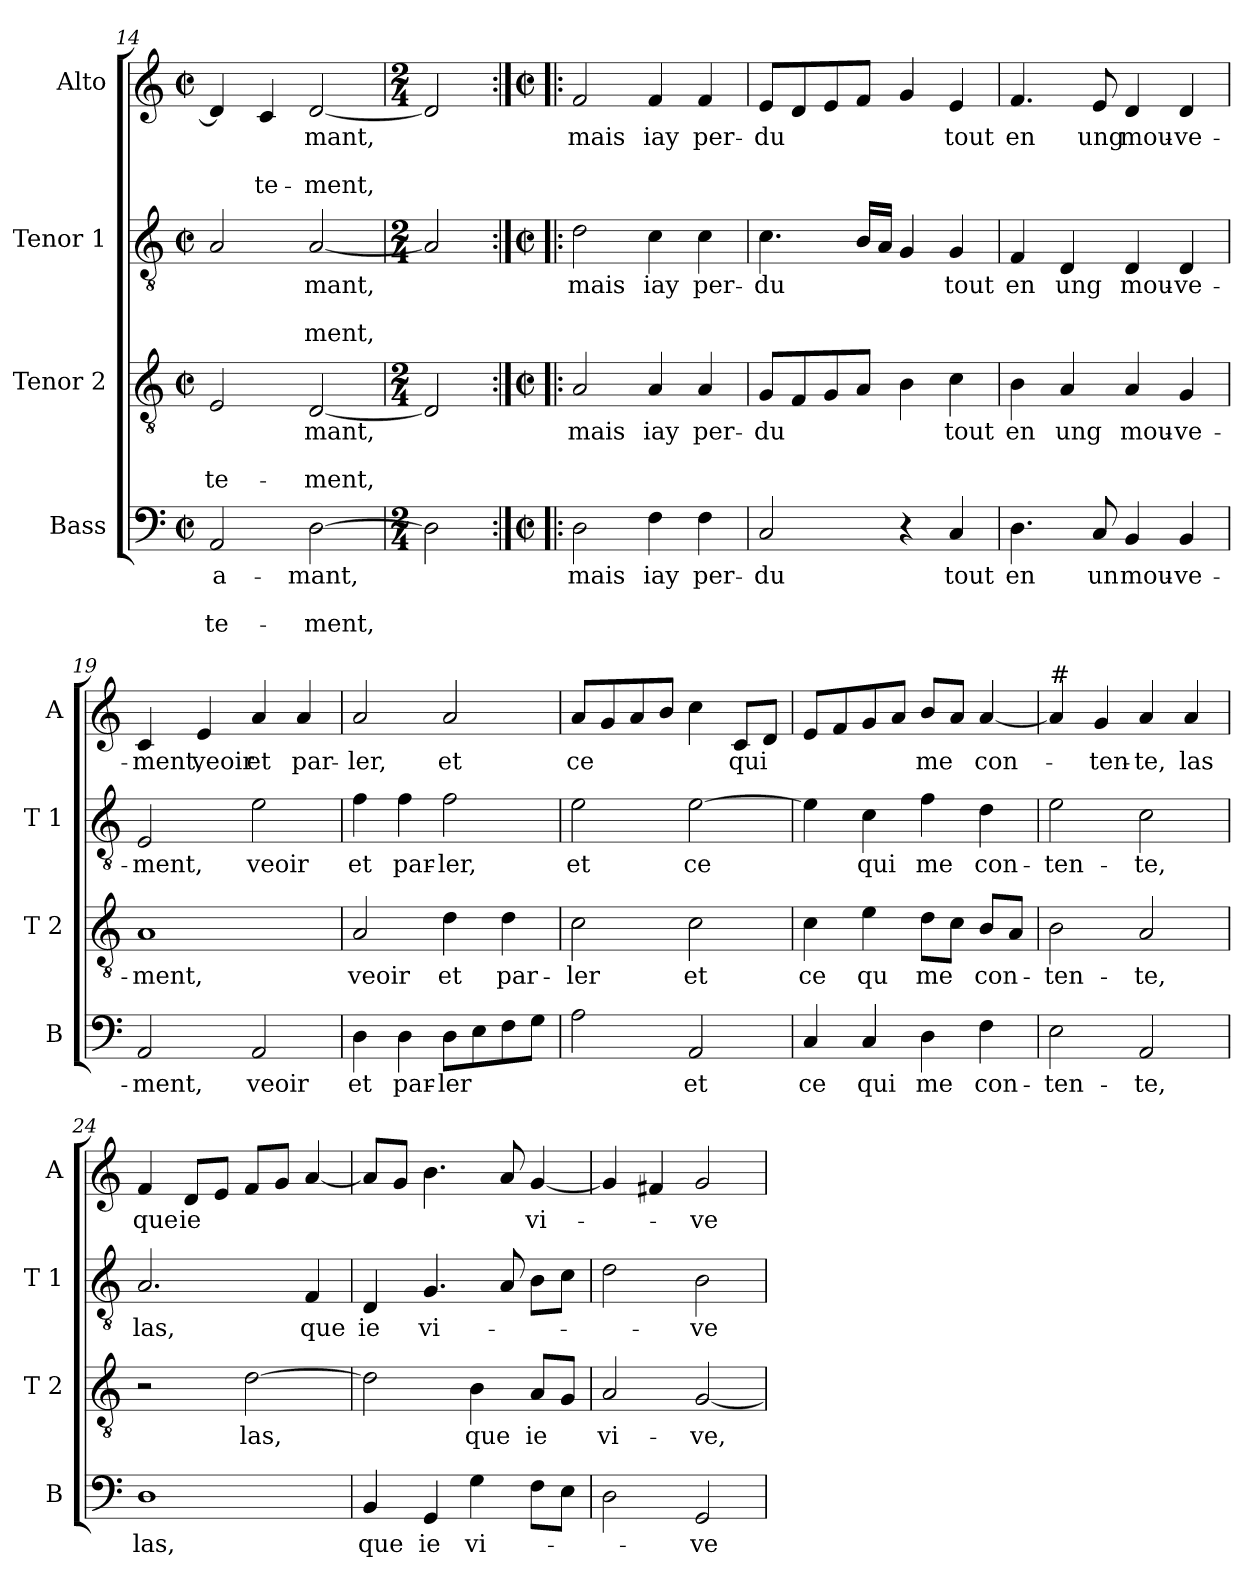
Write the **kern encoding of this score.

**kern	**text	**text	**text	**kern	**text	**text	**text	**kern	**text	**text	**text	**kern	**text	**text	**text
*part4	*part4	*part4	*part4	*part3	*part3	*part3	*part3	*part2	*part2	*part2	*part2	*part1	*part1	*part1	*part1
*staff4	*staff4	*staff4	*staff4	*staff3	*staff3	*staff3	*staff3	*staff2	*staff2	*staff2	*staff2	*staff1	*staff1	*staff1	*staff1
*I"Bass	*	*	*	*I"Tenor 2	*	*	*	*I"Tenor 1	*	*	*	*I"Alto	*	*	*
*I'B	*	*	*	*I'T 2	*	*	*	*I'T 1	*	*	*	*I'A	*	*	*
*clefF4	*	*	*	*clefGv2	*	*	*	*clefGv2	*	*	*	*clefG2	*	*	*
*k[]	*	*	*	*k[]	*	*	*	*k[]	*	*	*	*k[]	*	*	*
*C:	*	*	*	*C:	*	*	*	*C:	*	*	*	*C:	*	*	*
*M2/2	*	*	*	*M2/2	*	*	*	*M2/2	*	*	*	*M2/2	*	*	*
*met(c|)	*	*	*	*met(c|)	*	*	*	*met(c|)	*	*	*	*met(c|)	*	*	*
=14	=14	=14	=14	=14	=14	=14	=14	=14	=14	=14	=14	=14	=14	=14	=14
!	!LO:LY:b	!	!LO:LY:b	!	!	!	!LO:LY:b	!	!	!	!	!	!	!	!
2AA/	a-	.	-te-	2E/	.	.	-te-	2A/	.	.	.	4d/]	.	.	.
!	!	!	!	!	!	!	!	!	!	!	!	!	!	!	!LO:LY:b
.	.	.	.	.	.	.	.	.	.	.	.	4c/	.	.	-te-
!	!LO:LY:b	!	!LO:LY:b	!	!LO:LY:b	!	!LO:LY:b	!	!LO:LY:b	!	!LO:LY:b	!	!LO:LY:b	!	!LO:LY:b
[2D\	-mant,	.	-ment,	[2D/	-mant,	.	-ment,	[2A/	-mant,	.	-ment,	[2d/	-mant,	.	-ment,
=15	=15	=15	=15	=15	=15	=15	=15	=15	=15	=15	=15	=15	=15	=15	=15
*M2/4	*	*	*	*M2/4	*	*	*	*M2/4	*	*	*	*M2/4	*	*	*
2D\]	.	.	.	2D/]	.	.	.	2A/]	.	.	.	2d/]	.	.	.
!!LO:LB:g=z
=16:|!|:	=16:|!|:	=16:|!|:	=16:|!|:	=16:|!|:	=16:|!|:	=16:|!|:	=16:|!|:	=16:|!|:	=16:|!|:	=16:|!|:	=16:|!|:	=16:|!|:	=16:|!|:	=16:|!|:	=16:|!|:
*M2/2	*	*	*	*M2/2	*	*	*	*M2/2	*	*	*	*M2/2	*	*	*
*met(c|)	*	*	*	*met(c|)	*	*	*	*met(c|)	*	*	*	*met(c|)	*	*	*
!	!LO:LY:b	!	!	!	!LO:LY:b	!	!	!	!LO:LY:b	!	!	!	!LO:LY:b	!	!
2D\	mais	.	.	2A/	mais	.	.	2d\	mais	.	.	2f/	mais	.	.
!	!LO:LY:b	!	!	!	!LO:LY:b	!	!	!	!LO:LY:b	!	!	!	!LO:LY:b	!	!
4F\	iay	.	.	4A/	iay	.	.	4c\	iay	.	.	4f/	iay	.	.
!	!LO:LY:b	!	!	!	!LO:LY:b	!	!	!	!LO:LY:b	!	!	!	!LO:LY:b	!	!
4F\	per-	.	.	4A/	per-	.	.	4c\	per-	.	.	4f/	per-	.	.
=17	=17	=17	=17	=17	=17	=17	=17	=17	=17	=17	=17	=17	=17	=17	=17
!	!LO:LY:b	!	!	!	!LO:LY:b	!	!	!	!LO:LY:b	!	!	!	!LO:LY:b	!	!
2C/	-du	.	.	8G/L	-du	.	.	4.c\	-du	.	.	8e/L	-du	.	.
.	.	.	.	8F/	.	.	.	.	.	.	.	8d/	.	.	.
.	.	.	.	8G/	.	.	.	.	.	.	.	8e/	.	.	.
.	.	.	.	8A/J	.	.	.	16B/LL	.	.	.	8f/J	.	.	.
.	.	.	.	.	.	.	.	16A/JJ	.	.	.	.	.	.	.
4r	.	.	.	4B\	.	.	.	4G/	.	.	.	4g/	.	.	.
!	!LO:LY:b	!	!	!	!LO:LY:b	!	!	!	!LO:LY:b	!	!	!	!LO:LY:b	!	!
4C/	tout	.	.	4c\	tout	.	.	4G/	tout	.	.	4e/	tout	.	.
=18	=18	=18	=18	=18	=18	=18	=18	=18	=18	=18	=18	=18	=18	=18	=18
!	!LO:LY:b	!	!	!	!LO:LY:b	!	!	!	!LO:LY:b	!	!	!	!LO:LY:b	!	!
4.D\	en	.	.	4B\	en	.	.	4F/	en	.	.	4.f/	en	.	.
!	!	!	!	!	!LO:LY:b	!	!	!	!LO:LY:b	!	!	!	!	!	!
.	.	.	.	4A/	ung	.	.	4D/	ung	.	.	.	.	.	.
!	!LO:LY:b	!	!	!	!	!	!	!	!	!	!	!	!LO:LY:b	!	!
8C/	un	.	.	.	.	.	.	.	.	.	.	8e/	ung	.	.
!	!LO:LY:b	!	!	!	!LO:LY:b	!	!	!	!LO:LY:b	!	!	!	!LO:LY:b	!	!
4BB/	mou-	.	.	4A/	mou-	.	.	4D/	mou-	.	.	4d/	mou-	.	.
!	!LO:LY:b	!	!	!	!LO:LY:b	!	!	!	!LO:LY:b	!	!	!	!LO:LY:b	!	!
4BB/	-ve-	.	.	4G/	-ve-	.	.	4D/	-ve-	.	.	4d/	-ve-	.	.
=19	=19	=19	=19	=19	=19	=19	=19	=19	=19	=19	=19	=19	=19	=19	=19
!	!LO:LY:b	!	!	!	!LO:LY:b	!	!	!	!LO:LY:b	!	!	!	!LO:LY:b	!	!
2AA/	-ment,	.	.	1A	-ment,	.	.	2E/	-ment,	.	.	4c/	-ment,	.	.
!	!	!	!	!	!	!	!	!	!	!	!	!	!LO:LY:b	!	!
.	.	.	.	.	.	.	.	.	.	.	.	4e/	veoir	.	.
!	!LO:LY:b	!	!	!	!	!	!	!	!LO:LY:b	!	!	!	!LO:LY:b	!	!
2AA/	veoir	.	.	.	.	.	.	2e\	veoir	.	.	4a/	et	.	.
!	!	!	!	!	!	!	!	!	!	!	!	!	!LO:LY:b	!	!
.	.	.	.	.	.	.	.	.	.	.	.	4a/	par-	.	.
=20	=20	=20	=20	=20	=20	=20	=20	=20	=20	=20	=20	=20	=20	=20	=20
!	!LO:LY:b	!	!	!	!LO:LY:b	!	!	!	!LO:LY:b	!	!	!	!LO:LY:b	!	!
4D\	et	.	.	2A/	veoir	.	.	4f\	et	.	.	2a/	-ler,	.	.
!	!LO:LY:b	!	!	!	!	!	!	!	!LO:LY:b	!	!	!	!	!	!
4D\	par-	.	.	.	.	.	.	4f\	par-	.	.	.	.	.	.
!	!LO:LY:b	!	!	!	!LO:LY:b	!	!	!	!LO:LY:b	!	!	!	!LO:LY:b	!	!
8D\L	-ler	.	.	4d\	et	.	.	2f\	-ler,	.	.	2a/	et	.	.
8E\	.	.	.	.	.	.	.	.	.	.	.	.	.	.	.
!	!	!	!	!	!LO:LY:b	!	!	!	!	!	!	!	!	!	!
8F\	.	.	.	4d\	par-	.	.	.	.	.	.	.	.	.	.
8G\J	.	.	.	.	.	.	.	.	.	.	.	.	.	.	.
!!LO:LB:g=z
=21	=21	=21	=21	=21	=21	=21	=21	=21	=21	=21	=21	=21	=21	=21	=21
!	!	!	!	!	!LO:LY:b	!	!	!	!LO:LY:b	!	!	!	!LO:LY:b	!	!
2A\	.	.	.	2c\	-ler	.	.	2e\	et	.	.	8a/L	ce	.	.
.	.	.	.	.	.	.	.	.	.	.	.	8g/	.	.	.
.	.	.	.	.	.	.	.	.	.	.	.	8a/	.	.	.
.	.	.	.	.	.	.	.	.	.	.	.	8b/J	.	.	.
!	!LO:LY:b	!	!	!	!LO:LY:b	!	!	!	!LO:LY:b	!	!	!	!	!	!
2AA/	et	.	.	2c\	et	.	.	[2e\	ce	.	.	4cc\	.	.	.
!	!	!	!	!	!	!	!	!	!	!	!	!	!LO:LY:b	!	!
.	.	.	.	.	.	.	.	.	.	.	.	8c/L	qui	.	.
.	.	.	.	.	.	.	.	.	.	.	.	8d/J	.	.	.
=22	=22	=22	=22	=22	=22	=22	=22	=22	=22	=22	=22	=22	=22	=22	=22
!	!LO:LY:b	!	!	!	!LO:LY:b	!	!	!	!	!	!	!	!	!	!
4C/	ce	.	.	4c\	ce	.	.	4e\]	.	.	.	8e/L	.	.	.
.	.	.	.	.	.	.	.	.	.	.	.	8f/	.	.	.
!	!LO:LY:b	!	!	!	!LO:LY:b	!	!	!	!LO:LY:b	!	!	!	!	!	!
4C/	qui	.	.	4e\	qu	.	.	4c\	qui	.	.	8g/	.	.	.
.	.	.	.	.	.	.	.	.	.	.	.	8a/J	.	.	.
!	!LO:LY:b	!	!	!	!LO:LY:b	!	!	!	!LO:LY:b	!	!	!	!LO:LY:b	!	!
4D\	me	.	.	8d\L	me	.	.	4f\	me	.	.	8b/L	me	.	.
.	.	.	.	8c\J	.	.	.	.	.	.	.	8a/J	.	.	.
!	!LO:LY:b	!	!	!	!LO:LY:b	!	!	!	!LO:LY:b	!	!	!	!LO:LY:b	!	!
4F\	con-	.	.	8B/L	con-	.	.	4d\	con-	.	.	[4a/	con-	.	.
.	.	.	.	8A/J	.	.	.	.	.	.	.	.	.	.	.
=23	=23	=23	=23	=23	=23	=23	=23	=23	=23	=23	=23	=23	=23	=23	=23
!	!	!	!	!	!	!	!	!	!	!	!	!LO:TX:a:t=#	!	!	!
!	!LO:LY:b	!	!	!	!LO:LY:b	!	!	!	!LO:LY:b	!	!	!	!	!	!
2E\	-ten-	.	.	2B\	-ten-	.	.	2e\	-ten-	.	.	4a/]	.	.	.
!	!	!	!	!	!	!	!	!	!	!	!	!	!LO:LY:b	!	!
.	.	.	.	.	.	.	.	.	.	.	.	4g/	-ten-	.	.
!	!LO:LY:b	!	!	!	!LO:LY:b	!	!	!	!LO:LY:b	!	!	!	!LO:LY:b	!	!
2AA/	-te,	.	.	2A/	-te,	.	.	2c\	-te,	.	.	4a/	-te,	.	.
!	!	!	!	!	!	!	!	!	!	!	!	!	!LO:LY:b	!	!
.	.	.	.	.	.	.	.	.	.	.	.	4a/	las	.	.
=24	=24	=24	=24	=24	=24	=24	=24	=24	=24	=24	=24	=24	=24	=24	=24
!	!LO:LY:b	!	!	!	!	!	!	!	!LO:LY:b	!	!	!	!LO:LY:b	!	!
1D	las,	.	.	2r	.	.	.	2.A/	las,	.	.	4f/	que	.	.
!	!	!	!	!	!	!	!	!	!	!	!	!	!LO:LY:b	!	!
.	.	.	.	.	.	.	.	.	.	.	.	8d/L	ie	.	.
.	.	.	.	.	.	.	.	.	.	.	.	8e/J	.	.	.
!	!	!	!	!	!LO:LY:b	!	!	!	!	!	!	!	!	!	!
.	.	.	.	[2d\	las,	.	.	.	.	.	.	8f/L	.	.	.
.	.	.	.	.	.	.	.	.	.	.	.	8g/J	.	.	.
!	!	!	!	!	!	!	!	!	!LO:LY:b	!	!	!	!	!	!
.	.	.	.	.	.	.	.	4F/	que	.	.	[4a/	.	.	.
=25	=25	=25	=25	=25	=25	=25	=25	=25	=25	=25	=25	=25	=25	=25	=25
!	!LO:LY:b	!	!	!	!	!	!	!	!LO:LY:b	!	!	!	!	!	!
4BB/	que	.	.	2d\]	.	.	.	4D/	ie	.	.	8a/L]	.	.	.
.	.	.	.	.	.	.	.	.	.	.	.	8g/J	.	.	.
!	!LO:LY:b	!	!	!	!	!	!	!	!LO:LY:b	!	!	!	!	!	!
4GG/	ie	.	.	.	.	.	.	4.G/	vi-	.	.	4.b\	.	.	.
!	!LO:LY:b	!	!	!	!LO:LY:b	!	!	!	!	!	!	!	!	!	!
4G\	vi-	.	.	4B\	que	.	.	.	.	.	.	.	.	.	.
.	.	.	.	.	.	.	.	8A/	.	.	.	8a/	.	.	.
!	!	!	!	!	!LO:LY:b	!	!	!	!	!	!	!	!LO:LY:b	!	!
8F\L	.	.	.	8A/L	ie	.	.	8B\L	.	.	.	[4g/	vi-	.	.
8E\J	.	.	.	8G/J	.	.	.	8c\J	.	.	.	.	.	.	.
!!LO:PB:g=z
=26	=26	=26	=26	=26	=26	=26	=26	=26	=26	=26	=26	=26	=26	=26	=26
!	!	!	!	!	!LO:LY:b	!	!	!	!	!	!	!	!	!	!
2D\	.	.	.	2A/	vi-	.	.	2d\	.	.	.	4g/]	.	.	.
.	.	.	.	.	.	.	.	.	.	.	.	4f#X/	.	.	.
!	!LO:LY:b	!	!	!	!LO:LY:b	!	!	!	!LO:LY:b	!	!	!	!LO:LY:b	!	!
2GG/	-ve	.	.	[2G/	-ve,	.	.	2B\	-ve	.	.	2g/	-ve	.	.
=	=	=	=	=	=	=	=	=	=	=	=	=	=	=	=
*-	*-	*-	*-	*-	*-	*-	*-	*-	*-	*-	*-	*-	*-	*-	*-
